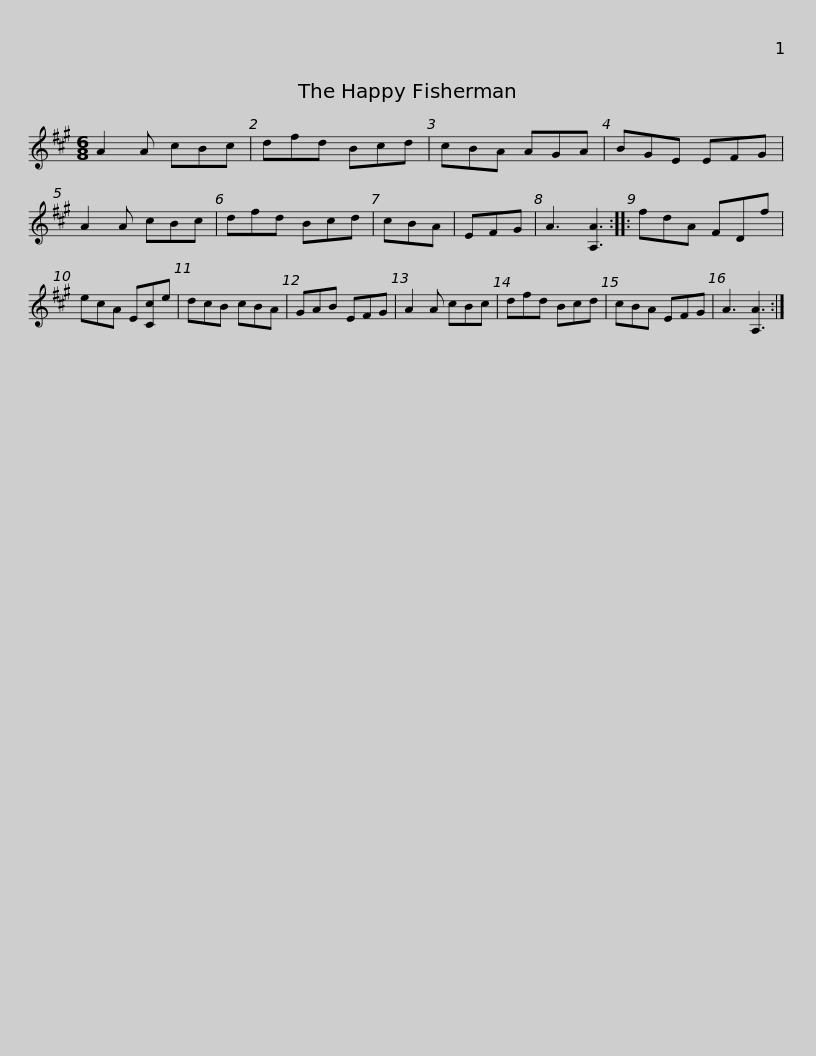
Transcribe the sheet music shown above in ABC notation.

X:1
L:1/8
M:6/8
I:linebreak $
K:A
V:1 treble
V:1
 A2 A cBc | dfd Bcd | cBA AGA | BGE EFG | A2 A cBc | %5
 dfd Bcd | cBA | EFG |$ A3 [A,A]3 :: fdA FDf | %10
 ecA E[Cc]e | dcB cBA | GAB EFG | A2 A cBc | dfd Bcd |$ %15
 cBA EFG | A3 [A,A]3 :| %17
